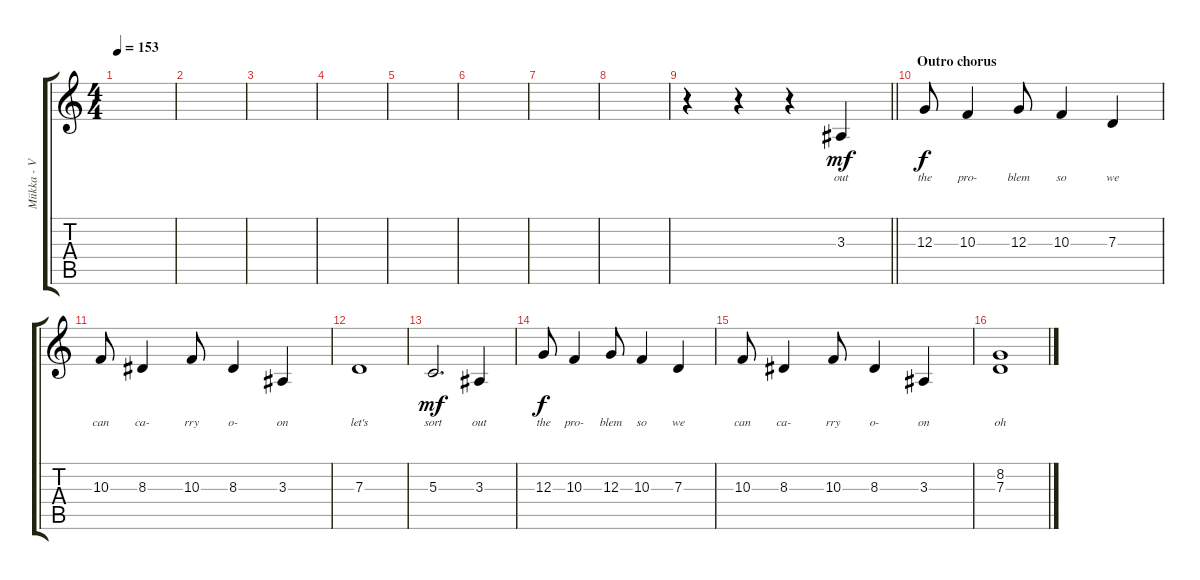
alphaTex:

\track ("Miikka - Voice" "Miikka - V") {instrument violin}
\staff {score tabs}
\tuning (E4 B3 G3 D3 A2 D2) {hide}
\ts (4 4)
\tempo 153
\clef g2
\ks c
|
|
|
|
|
|
|
|
\barLineRight lightlight
r.4 r.4 r.4 3.3.4{lyrics (0 "out") lyrics (1 "") lyrics (2 "") lyrics (3 "") lyrics (4 "") dy mf} |
\section ("" "Outro chorus")
12.3.8{lyrics (0 "the") lyrics (1 "") lyrics (2 "") lyrics (3 "") lyrics (4 "") dy f} 10.3.4{lyrics (0 "pro-") lyrics (1 "") lyrics (2 "") lyrics (3 "") lyrics (4 "")} 12.3.8{lyrics (0 "blem") lyrics (1 "") lyrics (2 "") lyrics (3 "") lyrics (4 "")} 10.3.4{lyrics (0 "so") lyrics (1 "") lyrics (2 "") lyrics (3 "") lyrics (4 "")} 7.3.4{lyrics (0 "we") lyrics (1 "") lyrics (2 "") lyrics (3 "") lyrics (4 "")} |
10.3.8{lyrics (0 "can") lyrics (1 "") lyrics (2 "") lyrics (3 "") lyrics (4 "")} 8.3.4{lyrics (0 "ca-") lyrics (1 "") lyrics (2 "") lyrics (3 "") lyrics (4 "")} 10.3.8{lyrics (0 "rry") lyrics (1 "") lyrics (2 "") lyrics (3 "") lyrics (4 "")} 8.3.4{lyrics (0 "o-") lyrics (1 "") lyrics (2 "") lyrics (3 "") lyrics (4 "")} 3.3.4{lyrics (0 "on") lyrics (1 "") lyrics (2 "") lyrics (3 "") lyrics (4 "")} |
7.3.1{lyrics (0 "let's") lyrics (1 "") lyrics (2 "") lyrics (3 "") lyrics (4 "")} |
5.3.2{d lyrics (0 "sort") lyrics (1 "") lyrics (2 "") lyrics (3 "") lyrics (4 "") dy mf} 3.3.4{lyrics (0 "out") lyrics (1 "") lyrics (2 "") lyrics (3 "") lyrics (4 "")} |
12.3.8{lyrics (0 "the") lyrics (1 "") lyrics (2 "") lyrics (3 "") lyrics (4 "") dy f} 10.3.4{lyrics (0 "pro-") lyrics (1 "") lyrics (2 "") lyrics (3 "") lyrics (4 "")} 12.3.8{lyrics (0 "blem") lyrics (1 "") lyrics (2 "") lyrics (3 "") lyrics (4 "")} 10.3.4{lyrics (0 "so") lyrics (1 "") lyrics (2 "") lyrics (3 "") lyrics (4 "")} 7.3.4{lyrics (0 "we") lyrics (1 "") lyrics (2 "") lyrics (3 "") lyrics (4 "")} |
10.3.8{lyrics (0 "can") lyrics (1 "") lyrics (2 "") lyrics (3 "") lyrics (4 "")} 8.3.4{lyrics (0 "ca-") lyrics (1 "") lyrics (2 "") lyrics (3 "") lyrics (4 "")} 10.3.8{lyrics (0 "rry") lyrics (1 "") lyrics (2 "") lyrics (3 "") lyrics (4 "")} 8.3.4{lyrics (0 "o-") lyrics (1 "") lyrics (2 "") lyrics (3 "") lyrics (4 "")} 3.3.4{lyrics (0 "on") lyrics (1 "") lyrics (2 "") lyrics (3 "") lyrics (4 "")} |
(8.2 7.3).1{lyrics (0 "oh") lyrics (1 "") lyrics (2 "") lyrics (3 "") lyrics (4 "")}
